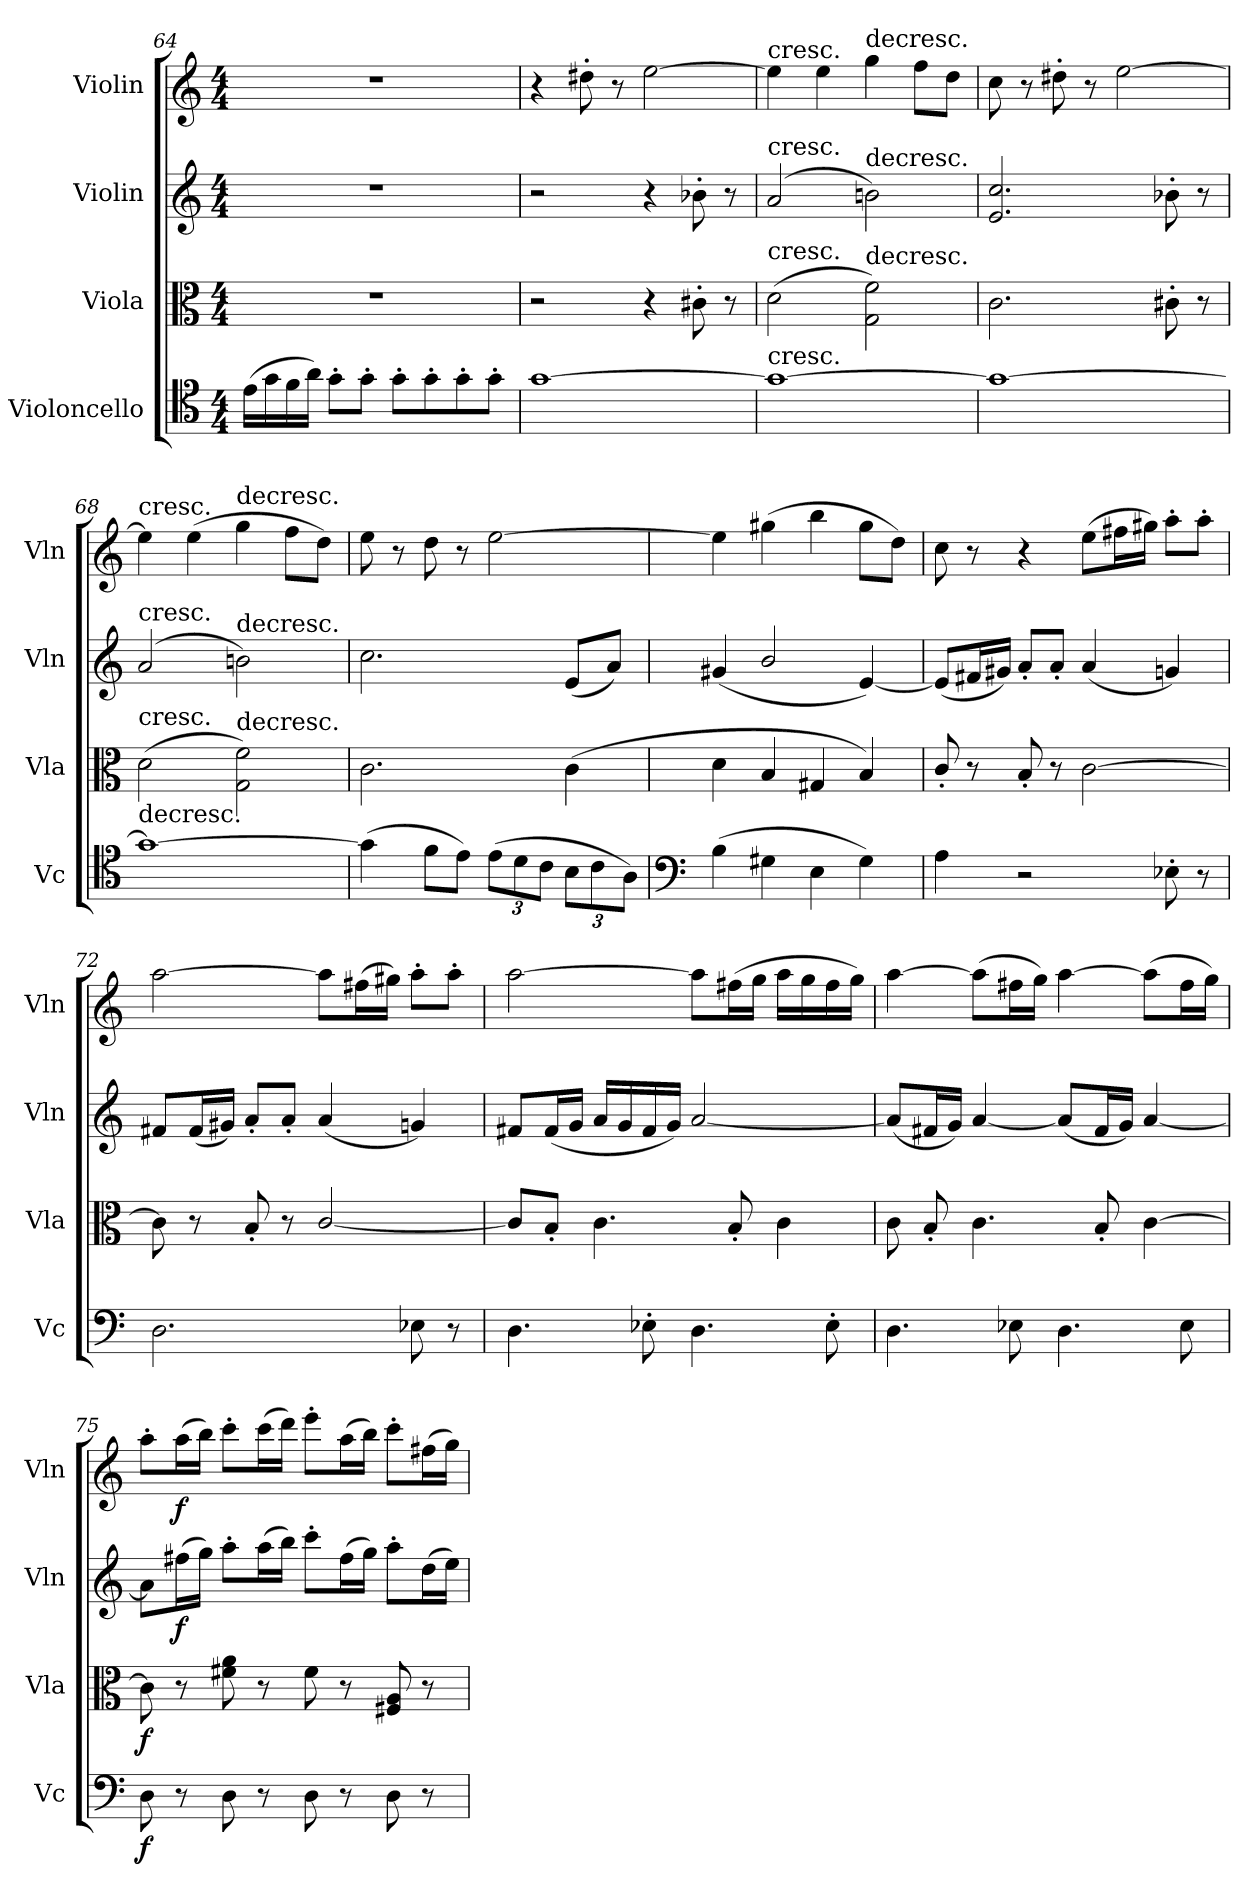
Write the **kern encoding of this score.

**kern	**dynam	**kern	**dynam	**kern	**dynam	**kern	**dynam
*part4	*part4	*part3	*part3	*part2	*part2	*part1	*part1
*staff4	*staff4	*staff3	*staff3	*staff2	*staff2	*staff1	*staff1
*I"Violoncello	*	*I"Viola	*	*I"Violin	*	*I"Violin	*
*I'Vc	*	*I'Vla	*	*I'Vln	*	*I'Vln	*
*clefC4	*	*clefC3	*	*clefG2	*	*clefG2	*
*k[]	*	*k[]	*	*k[]	*	*k[]	*
*C:	*	*C:	*	*C:	*	*C:	*
*M4/4	*	*M4/4	*	*M4/4	*	*M4/4	*
=64	=64	=64	=64	=64	=64	=64	=64
(16e\LL	.	1r	.	1r	.	1r	.
16g\	.	.	.	.	.	.	.
16f\	.	.	.	.	.	.	.
16a\JJ)	.	.	.	.	.	.	.
8g'\L	.	.	.	.	.	.	.
8g'\J	.	.	.	.	.	.	.
8g'\L	.	.	.	.	.	.	.
8g'\	.	.	.	.	.	.	.
8g'\	.	.	.	.	.	.	.
8g'\J	.	.	.	.	.	.	.
=65	=65	=65	=65	=65	=65	=65	=65
[1g	.	2r	.	2r	.	4r	.
.	.	.	.	.	.	8dd#X'\	.
.	.	.	.	.	.	8r	.
.	.	4r	.	4r	.	[2ee\	.
.	.	8c#X'\	.	8b-X'\	.	.	.
.	.	8r	.	8r	.	.	.
=66	=66	=66	=66	=66	=66	=66	=66
!	!	!	!	!	!	!LO:TX:t=cresc.	!
!	!	!	!	!LO:TX:t=cresc.	!	!	!
!	!	!LO:TX:t=cresc.	!	!	!	!	!
!LO:TX:t=cresc.	!	!	!	!	!	!	!
1g_	.	(2d\	.	(2a/	.	4ee\]	.
.	.	.	.	.	.	4ee\	.
!	!	!	!	!	!	!LO:TX:t=decresc.	!
!	!	!	!	!LO:TX:t=decresc.	!	!	!
!	!	!LO:TX:t=decresc.	!	!	!	!	!
.	.	2G\ 2f\)	.	2bn\)	.	4gg\	.
.	.	.	.	.	.	8ff\L	.
.	.	.	.	.	.	8dd\J	.
=67	=67	=67	=67	=67	=67	=67	=67
1g_	.	2.c\	.	2.e/ 2.cc/	.	8cc\	.
.	.	.	.	.	.	8r	.
.	.	.	.	.	.	8dd#X'\	.
.	.	.	.	.	.	8r	.
.	.	.	.	.	.	[2ee\	.
.	.	8c#X'\	.	8b-X'\	.	.	.
.	.	8r	.	8r	.	.	.
=68	=68	=68	=68	=68	=68	=68	=68
!	!	!	!	!	!	!LO:TX:t=cresc.	!
!	!	!	!	!LO:TX:t=cresc.	!	!	!
!	!	!LO:TX:t=cresc.	!	!	!	!	!
!LO:TX:t=decresc.	!	!	!	!	!	!	!
1g_	.	(2d\	.	(2a/	.	4ee\]	.
.	.	.	.	.	.	(4ee\	.
!	!	!	!	!	!	!LO:TX:t=decresc.	!
!	!	!	!	!LO:TX:t=decresc.	!	!	!
!	!	!LO:TX:t=decresc.	!	!	!	!	!
.	.	2G\ 2f\)	.	2bn\)	.	4gg\	.
.	.	.	.	.	.	8ff\L	.
.	.	.	.	.	.	8dd\J)	.
=69	=69	=69	=69	=69	=69	=69	=69
(4g\]	.	2.c\	.	2.cc\	.	8ee\	.
.	.	.	.	.	.	8r	.
8f\L	.	.	.	.	.	8dd\	.
8e\J)	.	.	.	.	.	8r	.
(12e\L	.	.	.	.	.	[2ee\	.
12d\	.	.	.	.	.	.	.
12c\J	.	.	.	.	.	.	.
12B\L	.	(4c\	.	(8e/L	.	.	.
12c\	.	.	.	.	.	.	.
.	.	.	.	8a/J)	.	.	.
12A\J)	.	.	.	.	.	.	.
=70	=70	=70	=70	=70	=70	=70	=70
*clefF4	*	*	*	*	*	*	*
(4B\	.	4d\	.	(4g#X/	.	4ee\]	.
4G#X\	.	4B/	.	2b/	.	(4gg#X\	.
4E\	.	4G#X/	.	.	.	4bb\	.
4G#\)	.	4B/)	.	[4e/)	.	8gg#\L	.
.	.	.	.	.	.	8dd\J)	.
=71	=71	=71	=71	=71	=71	=71	=71
4A\	.	8c'/	.	(8e/L]	.	8cc\	.
.	.	8r	.	16f#X/L	.	8r	.
.	.	.	.	16g#X/JJ)	.	.	.
2r	.	8B'/	.	8a'/L	.	4r	.
.	.	8r	.	8a'/J	.	.	.
.	.	[2c\	.	(4a/	.	(8ee\L	.
.	.	.	.	.	.	16ff#X\L	.
.	.	.	.	.	.	16gg#X\JJ)	.
8E-X'\	.	.	.	4gn/)	.	8aa'\L	.
8r	.	.	.	.	.	8aa'\J	.
=72	=72	=72	=72	=72	=72	=72	=72
2.D\	.	8c\]	.	8f#X/L	.	[2aa\	.
.	.	8r	.	(16f#/L	.	.	.
.	.	.	.	16g#X/JJ)	.	.	.
.	.	8B'/	.	8a'/L	.	.	.
.	.	8r	.	8a'/J	.	.	.
.	.	[2c/	.	(4a/	.	8aa\L]	.
.	.	.	.	.	.	(16ff#X\L	.
.	.	.	.	.	.	16gg#X\JJ)	.
8E-X\	.	.	.	4gn/)	.	8aa'\L	.
8r	.	.	.	.	.	8aa'\J	.
=73	=73	=73	=73	=73	=73	=73	=73
4.D\	.	8c/L]	.	8f#X/L	.	[2aa\	.
.	.	8B'/J	.	(16f#/L	.	.	.
.	.	.	.	16g/JJ	.	.	.
.	.	4.c\	.	16a/LL	.	.	.
.	.	.	.	16g/	.	.	.
8E-X'\	.	.	.	16f#/	.	.	.
.	.	.	.	16g/JJ)	.	.	.
4.D\	.	.	.	[2a/	.	8aa\L]	.
.	.	8B'/	.	.	.	(16ff#X\L	.
.	.	.	.	.	.	16gg\JJ	.
.	.	4c\	.	.	.	16aa\LL	.
.	.	.	.	.	.	16gg\	.
8E-'\	.	.	.	.	.	16ff#\	.
.	.	.	.	.	.	16gg\JJ)	.
=74	=74	=74	=74	=74	=74	=74	=74
4.D\	.	8c\	.	(8a/L]	.	[4aa\	.
.	.	8B'/	.	16f#X/L	.	.	.
.	.	.	.	16g/JJ)	.	.	.
.	.	4.c\	.	[4a/	.	(8aa\L]	.
8E-X\	.	.	.	.	.	16ff#X\L	.
.	.	.	.	.	.	16gg\JJ)	.
4.D\	.	.	.	(8a/L]	.	[4aa\	.
.	.	8B'/	.	16f#/L	.	.	.
.	.	.	.	16g/JJ)	.	.	.
.	.	[4c\	.	[4a/	.	(8aa\L]	.
8E-\	.	.	.	.	.	16ff#\L	.
.	.	.	.	.	.	16gg\JJ)	.
=75	=75	=75	=75	=75	=75	=75	=75
8D\	f	8c\]	f	8a\L]	.	8aa'\L	.
8r	.	8r	.	(16ff#X\L	f	(16aa\L	f
.	.	.	.	16gg\JJ)	.	16bb\JJ)	.
8D\	.	8f#X\ 8a\	.	8aa'\L	.	8ccc'\L	.
8r	.	8r	.	(16aa\L	.	(16ccc\L	.
.	.	.	.	16bb\JJ)	.	16ddd\JJ)	.
8D\	.	8f#\	.	8ccc'\L	.	8eee'\L	.
8r	.	8r	.	(16ff#\L	.	(16aa\L	.
.	.	.	.	16gg\JJ)	.	16bb\JJ)	.
8D\	.	8F#X/ 8A/	.	8aa'\L	.	8ccc'\L	.
8r	.	8r	.	(16dd\L	.	(16ff#X\L	.
.	.	.	.	16ee\JJ)	.	16gg\JJ)	.
=	=	=	=	=	=	=	=
*-	*-	*-	*-	*-	*-	*-	*-
